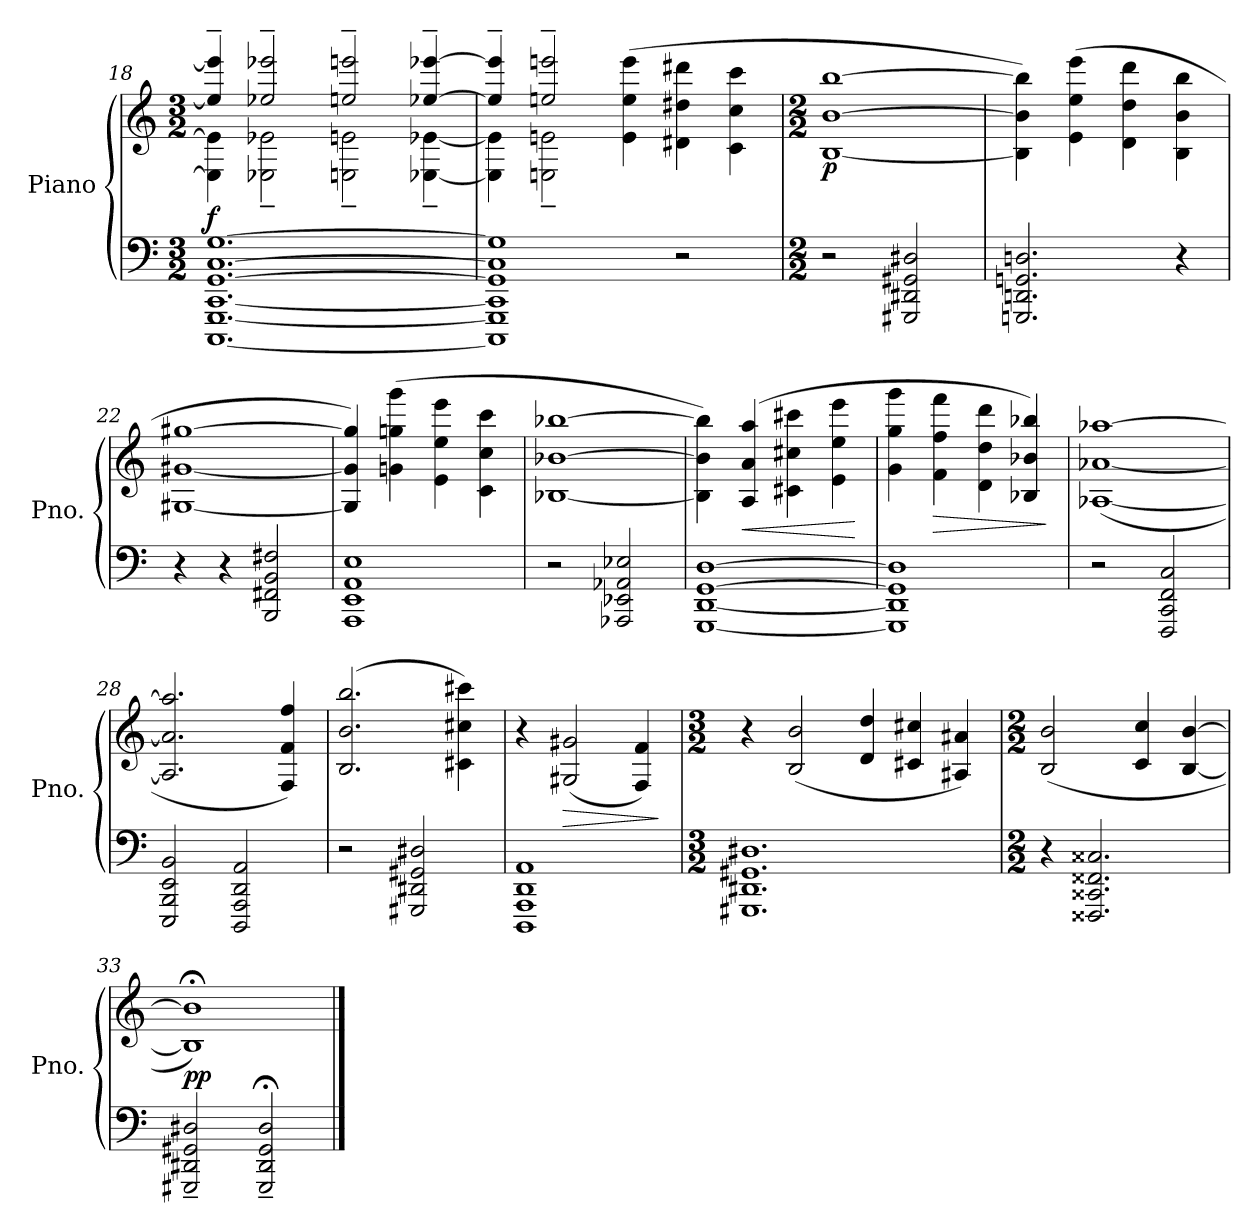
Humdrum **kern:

**kern	**kern	**dynam
*part1	*part1	*part1
*staff2	*staff1	*staff1/2
*I"Piano	*	*
*I'Pno.	*	*
!!LO:LB:g=z
*clefF4	*clefG2	*
*k[]	*k[]	*
*M3/2	*M3/2	*
=18	=18	=18
*	*^	*
!	!	!	!LO:DY:b
[1.CCC [1.GGG [1.CC [1.GG [1.C [1.G	4ee/]~ 4eee/]~	4E\] 4e\]	f
.	2ee-X/~ 2eee-X/~	2E-X\~ 2e-X\~	.
.	2een/~ 2eeen/~	2En\~ 2en\~	.
.	[4ee-X/~ [4eee-X/~	[4E-X\~ [4e-X\~	.
=19	=19	=19	=19
1CCC] 1GGG] 1CC] 1GG] 1C] 1G]	4ee-/]~ 4eee-/]~	4E-\] 4e-\]	.
.	2een/~ 2eeen/~	2En\~ 2en\~	.
.	(>4e\ 4ee\ 4eee\	2.ryy	.
2r	4d#X\ 4dd#X\ 4ddd#X\	.	.
.	4c\ 4cc\ 4ccc\	.	.
*	*v	*v	*
=20	=20	=20
*M2/2	*M2/2	*
!	!	!LO:DY:b
2r	[1B [1b [1bb	p
2GGG#X/ 2DD#X/ 2GG#X/ 2D#X/	.	.
=21	=21	=21
2.GGGn/ 2.DDn/ 2.GGn/ 2.Dn/	4B\] 4b\] 4bb\])	.
.	(>4e\ 4ee\ 4eee\	.
.	4d\ 4dd\ 4ddd\	.
4r	4B\ 4b\ 4bb\	.
=22	=22	=22
4r	[1G#X [1g#X [1gg#X	.
4r	.	.
2BBB/ 2FF#X/ 2BB/ 2F#X/	.	.
=23	=23	=23
1AAA 1EE 1AA 1E	4G#/] 4g#/] 4gg#/])	.
.	(>4gn\ 4ggn\ 4ggg\	.
.	4e\ 4ee\ 4eee\	.
.	4c\ 4cc\ 4ccc\	.
!!LO:PB:g=z
=24	=24	=24
2r	[1B-X [1b-X [1bb-X	.
2AAA-X/ 2EE-X/ 2AA-X/ 2E-X/	.	.
=25	=25	=25
[1GGG [1DD [1GG [1D	4B-\] 4b-\] 4bb-\])	.
!	!	!LO:HP:b
.	(>4A/ 4a/ 4aa/	<
.	4c#X\ 4cc#X\ 4ccc#X\	.
.	4e\ 4ee\ 4eee\	.
.	.	[
=26	=26	=26
1GGG] 1DD] 1GG] 1D]	4g\ 4gg\ 4ggg\	.
!	!	!LO:HP:b
.	4f\ 4ff\ 4fff\	>
.	4d\ 4dd\ 4ddd\	.
.	4B-X/ 4b-X/ 4bb-X/)	.
.	.	]
=27	=27	=27
2r	(>[1A-X [1a-X [1aa-X	.
2FFF/ 2CC/ 2FF/ 2C/	.	.
=28	=28	=28
2EEE/ 2BBB/ 2EE/ 2BB/	2.A-/] 2.a-/] 2.aa-/]	.
2DDD/ 2AAA/ 2DD/ 2AA/	.	.
.	4F/ 4f/ 4ff/)	.
=29	=29	=29
2r	(>2.B/ 2.b/ 2.bb/	.
2GGG#X/ 2DD#X/ 2GG#X/ 2D#X/	.	.
.	4c#X\ 4cc#X\ 4ccc#X\)	.
=30	=30	=30
1DDD 1AAA 1DD 1AA	4r	.
!	!	!LO:HP:b
.	(<2G#X/ 2g#X/	>
.	4F/ 4f/)	.
.	.	]
!!LO:LB:g=z
=31	=31	=31
*M3/2	*M3/2	*
1.GGG#X 1.DD#X 1.GG#X 1.D#X	4r	.
.	(>2B/ 2b/	.
.	4d/ 4dd/	.
.	4c#X/ 4cc#X/	.
.	4A#X/ 4a#X/)	.
=32	=32	=32
*M2/2	*M2/2	*
4r	(>2B/ 2b/	.
2.FFF##X/ 2.CC##X/ 2.FF##X/ 2.C##X/	.	.
.	4c/ 4cc/	.
.	[4B/ [4b/	.
=33	=33	=33
!	!	!LO:DY:b
2GGG#X/~ 2DD#X/~ 2GG#X/~ 2D#X/~	1B];< 1b];<)	pp
2GGG#/;<~ 2DD#/;<~ 2GG#/;<~ 2D#/;<~	.	.
==	==	==
*-	*-	*-
